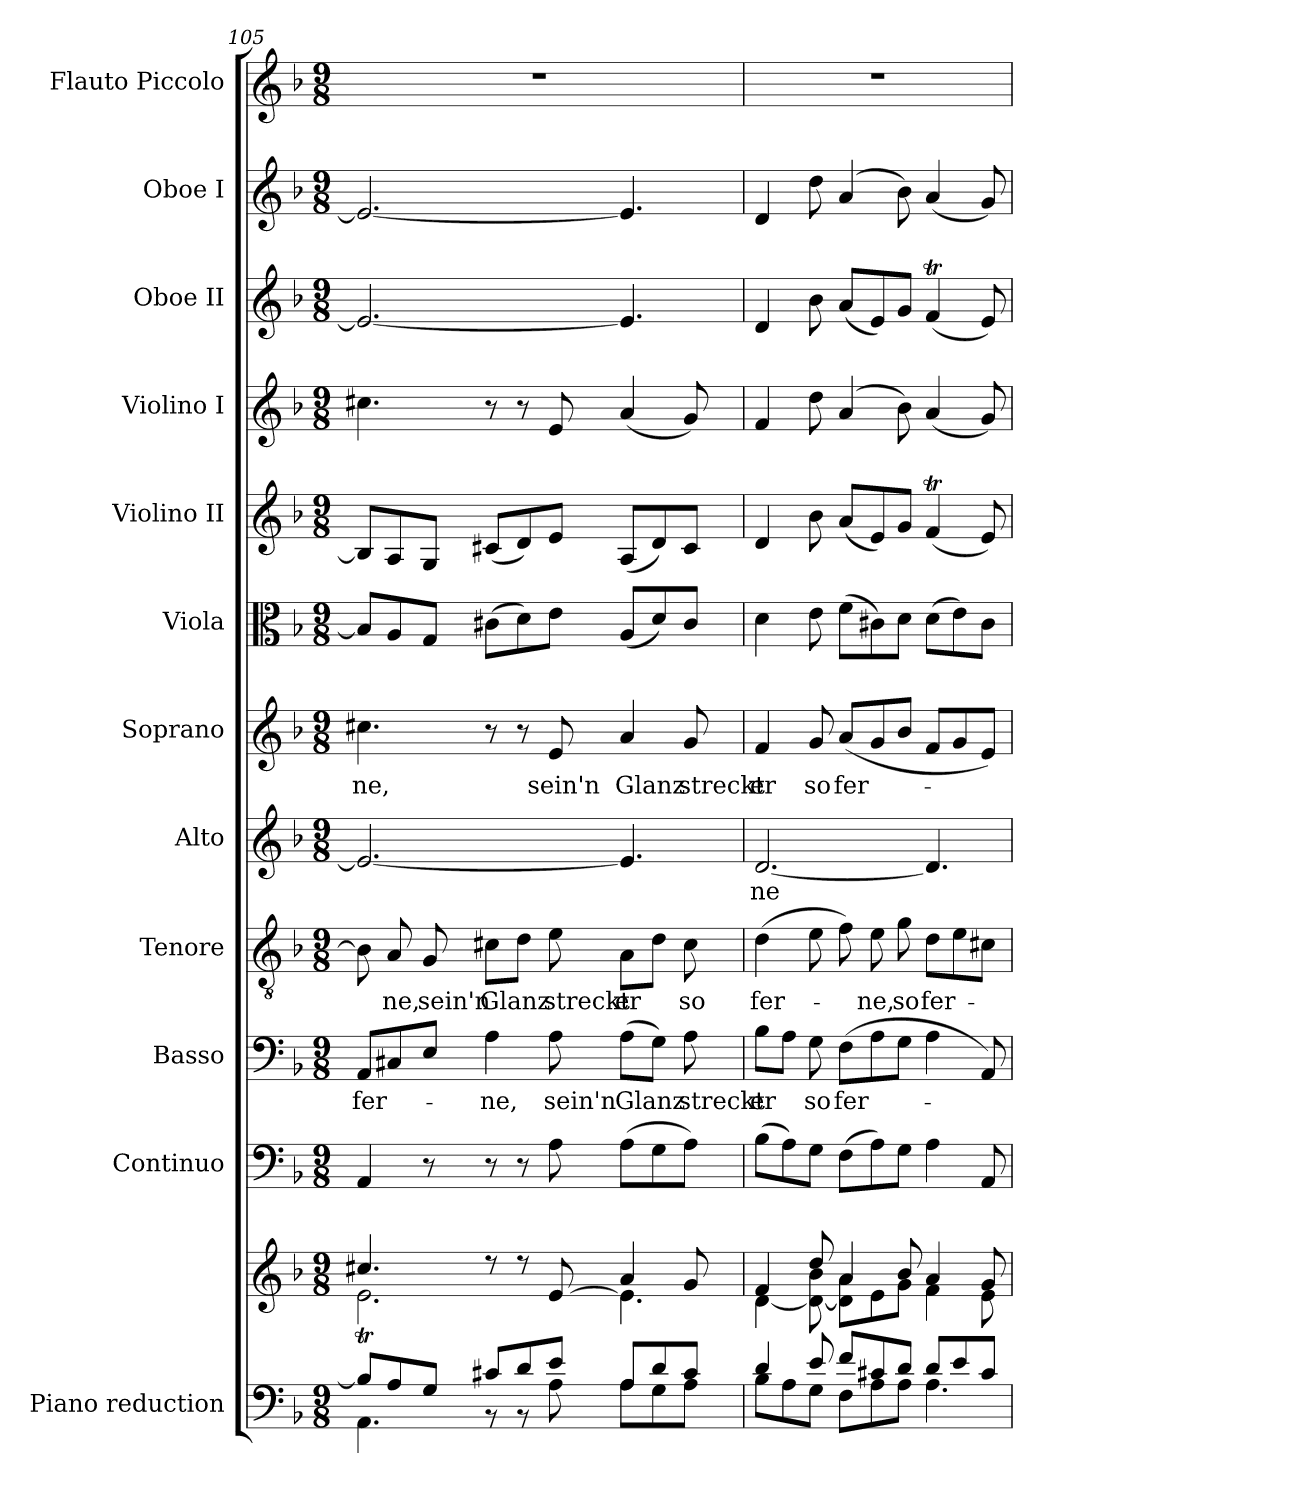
**kern	**kern	**kern	**kern	**text	**kern	**text	**kern	**text	**kern	**text	**kern	**kern	**kern	**kern	**kern	**kern
*part12	*part12	*part11	*part10	*part10	*part9	*part9	*part8	*part8	*part7	*part7	*part6	*part5	*part4	*part3	*part2	*part1
*staff13	*staff12	*staff11	*staff10	*staff10	*staff9	*staff9	*staff8	*staff8	*staff7	*staff7	*staff6	*staff5	*staff4	*staff3	*staff2	*staff1
*I"Piano reduction	*	*I"Continuo	*I"Basso	*	*I"Tenore	*	*I"Alto	*	*I"Soprano	*	*I"Viola	*I"Violino II	*I"Violino I	*I"Oboe II	*I"Oboe I	*I"Flauto Piccolo
*I'Pno	*	*	*	*	*	*	*	*	*	*	*	*	*	*I'Ob	*I'Ob	*I'Picc
*clefF4	*clefG2	*clefF4	*clefF4	*	*clefGv2	*	*clefG2	*	*clefG2	*	*clefC3	*clefG2	*clefG2	*clefG2	*clefG2	*clefG2
*	*	*	*	*	*	*	*	*	*	*	*	*	*	*	*	*ITrd-7c-12
*k[b-]	*k[b-]	*k[b-]	*k[b-]	*	*k[b-]	*	*k[b-]	*	*k[b-]	*	*k[b-]	*k[b-]	*k[b-]	*k[b-]	*k[b-]	*k[b-]
*M9/8	*M9/8	*M9/8	*M9/8	*	*M9/8	*	*M9/8	*	*M9/8	*	*M9/8	*M9/8	*M9/8	*M9/8	*M9/8	*M9/8
=105	=105	=105	=105	=105	=105	=105	=105	=105	=105	=105	=105	=105	=105	=105	=105	=105
*^	*^	*	*	*	*	*	*	*	*	*	*	*	*	*	*	*
!	!	!	!	!	!	!LO:LY:b	!	!	!	!	!	!LO:LY:b	!	!	!	!	!	!
8B-/L]	4.AA\	4.cc#X/	2.et\	4AA/	8AA/L	fer-	8B-\]	.	2.e/_	.	4.cc#X\	-ne,	8B-/L]	8B-/L]	4.cc#X\	2.e/_	2.e/_	8%9r
!	!	!	!	!	!	!	!	!LO:LY:b	!	!	!	!	!	!	!	!	!	!
8A/	.	.	.	.	8C#X/	.	8A/	-ne,	.	.	.	.	8A/	8A/	.	.	.	.
!	!	!	!	!	!	!	!	!LO:LY:b	!	!	!	!	!	!	!	!	!	!
8G/J	.	.	.	8r	8E/J	.	8G/	sein'n	.	.	.	.	8G/J	8G/J	.	.	.	.
!	!	!	!	!	!	!LO:LY:b	!	!LO:LY:b	!	!	!	!	!	!	!	!	!	!
8c#X/L	8r	8r	.	8r	4A\	-ne,	8c#X\L	Glanz	.	.	8r	.	(8c#X\L	(8c#X/L	8r	.	.	.
8d/	8r	8r	.	8r	.	.	8d\J	.	.	.	8r	.	8d\)	8d/)	8r	.	.	.
!	!	!	!	!	!	!LO:LY:b	!	!LO:LY:b	!	!	!	!LO:LY:b	!	!	!	!	!	!
8e/J	8A\	[<8e/	.	8A\	8A\	sein'n	8e\	streckt	.	.	8e/	sein'n	8e\J	8e/J	8e/	.	.	.
!	!	!	!	!	!	!LO:LY:b	!	!LO:LY:b	!	!	!	!LO:LY:b	!	!	!	!	!	!
8A/L	8A\L	4a/	4.e\]	(8A\L	(8A\L	Glanz	8A\L	er	4.e/]	.	4a/	Glanz	(8A/L	(8A/L	(4a/	4.e/]	4.e/]	.
8d/	8G\	.	.	8G\	8G\J)	.	8d\J	.	.	.	.	.	8d/)	8d/)	.	.	.	.
!	!	!	!	!	!	!LO:LY:b	!	!LO:LY:b	!	!	!	!LO:LY:b	!	!	!	!	!	!
8c#/J	8A\J	8g/	.	8A\J)	8A\	streckt	8c#\	so	.	.	8g/	streckt	8c#/J	8c#/J	8g/)	.	.	.
=106	=106	=106	=106	=106	=106	=106	=106	=106	=106	=106	=106	=106	=106	=106	=106	=106	=106	=106
!	!	!	!	!	!	!LO:LY:b	!	!LO:LY:b	!	!LO:LY:b	!	!LO:LY:b	!	!	!	!	!	!
4d/	8B-\L	4f/	[4d\	(8B-\L	8B-\L	er	(4d\	fer-	[2.d/	-ne	4f/	er	4d\	4d/	4f/	4d/	4d/	8%9r
.	8A\	.	.	8A\)	8A\J	.	.	.	.	.	.	.	.	.	.	.	.	.
!	!	!	!	!	!	!LO:LY:b	!	!	!	!	!	!LO:LY:b	!	!	!	!	!	!
8e/	8G\J	8dd/	8d\_ 8b-\	8G\J	8G\	so	8e\	.	.	.	8g/	so	8e\	8b-\	8dd\	8b-\	8dd\	.
!	!	!	!	!	!	!LO:LY:b	!	!	!	!	!	!LO:LY:b	!	!	!	!	!	!
8f/L	8F\L	4a/	8d\] 8a\L	(8F\L	(8F\L	fer-	8f\)	.	.	.	(8a/L	fer-	(8f\L	(8a/L	(4a/	(8a/L	(4a/	.
!	!	!	!	!	!	!	!	!LO:LY:b	!	!	!	!	!	!	!	!	!	!
8c#X/	8A\	.	8e\	8A\)	8A\	.	8e\	-ne,	.	.	8g/	.	8c#X\)	8e/)	.	8e/)	.	.
!	!	!	!	!	!	!	!	!LO:LY:b	!	!	!	!	!	!	!	!	!	!
8d/J	8A\J	8b-/	8g\J	8G\J	8G\J	.	8g\	so	.	.	8b-/J	.	8d\J	8g/J	8b-\)	8g/J	8b-\)	.
!	!	!	!	!	!	!	!	!LO:LY:b	!	!	!	!	!	!	!	!	!	!
8d/L	4.A\	4a/	4f\	4A\	4A\	.	8d\L	fer-	4.d/]	.	8f/L	.	(8d\L	(4fT/	(4a/	(4fT/	(4a/	.
8e/	.	.	.	.	.	.	8e\	.	.	.	8g/	.	8e\)	.	.	.	.	.
8c#/J	.	8g/	8e\	8AA/	8AA/)	.	8c#X\J	.	.	.	8e/J)	.	8c#\J	8e/)	8g/)	8e/)	8g/)	.
*v	*v	*	*	*	*	*	*	*	*	*	*	*	*	*	*	*	*	*
*	*v	*v	*	*	*	*	*	*	*	*	*	*	*	*	*	*	*
=	=	=	=	=	=	=	=	=	=	=	=	=	=	=	=	=
*-	*-	*-	*-	*-	*-	*-	*-	*-	*-	*-	*-	*-	*-	*-	*-	*-
